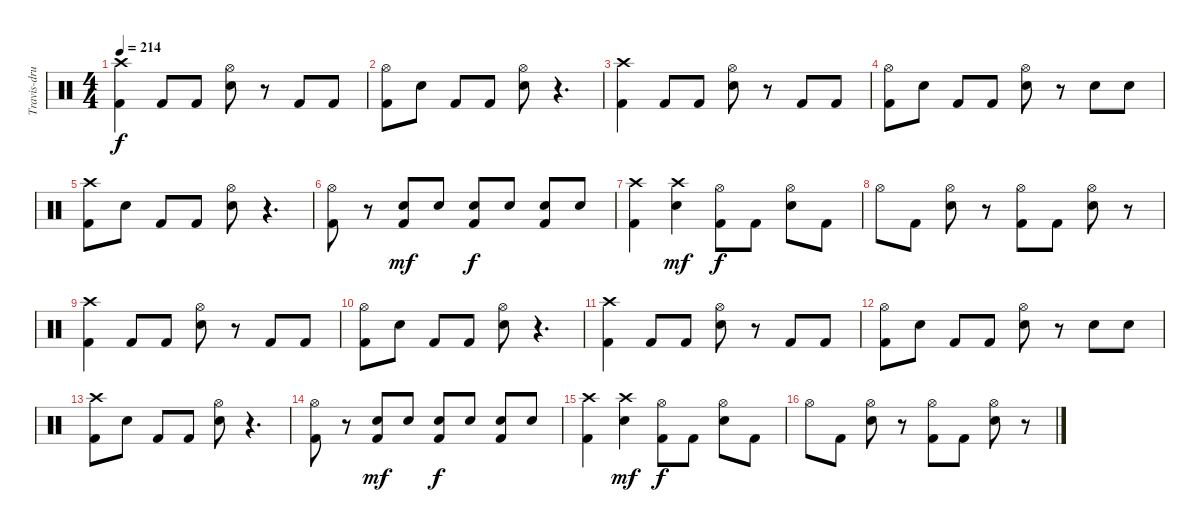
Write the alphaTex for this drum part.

\track ("Travis-drums" "Travis-dru") {instrument percussion}
\staff {score}
\articulation defaults
\ts (4 4)
\tempo 214
\clef neutral
\ks c
("Crash high (hit)" "Kick (hit) 2").4{dy f} "Kick (hit) 2".8 "Kick (hit) 2".8 ("Hi-Hat (open)" "Snare (hit) 2").8 r.8 "Kick (hit) 2".8 "Kick (hit) 2".8 |
("Hi-Hat (open)" "Kick (hit) 2").8 "Snare (hit) 2".8 "Kick (hit) 2".8 "Kick (hit) 2".8 ("Hi-Hat (open)" "Snare (hit) 2").8 r.4{d} |
("Kick (hit) 2" "Crash high (hit)").4 "Kick (hit) 2".8 "Kick (hit) 2".8 ("Hi-Hat (open)" "Snare (hit) 2").8 r.8 "Kick (hit) 2".8 "Kick (hit) 2".8 |
("Hi-Hat (open)" "Kick (hit) 2").8 "Snare (hit) 2".8 "Kick (hit) 2".8 "Kick (hit) 2".8 ("Hi-Hat (open)" "Snare (hit) 2").8 r.8 "Snare (hit) 2".8 "Snare (hit) 2".8 |
("Crash high (hit)" "Kick (hit) 2").8 "Snare (hit) 2".8 "Kick (hit) 2".8 "Kick (hit) 2".8 ("Snare (hit) 2" "Hi-Hat (open)").8 r.4{d} |
("Hi-Hat (open)" "Kick (hit) 2").8 r.8 ("Kick (hit) 2" "Snare (hit) 2").8{dy mf} "Snare (hit) 2".8 ("Snare (hit) 2" "Kick (hit) 2").8{dy f} "Snare (hit) 2".8 ("Kick (hit) 2" "Snare (hit) 2").8 "Snare (hit) 2".8 |
("Crash high (hit)" "Kick (hit) 2").4 ("Snare (hit) 2" "Crash high (hit)").4{dy mf} ("Kick (hit) 2" "Hi-Hat (open)").8{dy f} "Kick (hit) 2".8 ("Hi-Hat (open)" "Snare (hit) 2").8 "Kick (hit) 2".8 |
"Hi-Hat (open)".8 "Kick (hit) 2".8 ("Hi-Hat (open)" "Snare (hit) 2").8 r.8 ("Hi-Hat (open)" "Kick (hit) 2").8 "Kick (hit) 2".8 ("Snare (hit) 2" "Hi-Hat (open)").8 r.8 |
("Crash high (hit)" "Kick (hit) 2").4 "Kick (hit) 2".8 "Kick (hit) 2".8 ("Hi-Hat (open)" "Snare (hit) 2").8 r.8 "Kick (hit) 2".8 "Kick (hit) 2".8 |
("Hi-Hat (open)" "Kick (hit) 2").8 "Snare (hit) 2".8 "Kick (hit) 2".8 "Kick (hit) 2".8 ("Hi-Hat (open)" "Snare (hit) 2").8 r.4{d} |
("Kick (hit) 2" "Crash high (hit)").4 "Kick (hit) 2".8 "Kick (hit) 2".8 ("Hi-Hat (open)" "Snare (hit) 2").8 r.8 "Kick (hit) 2".8 "Kick (hit) 2".8 |
("Hi-Hat (open)" "Kick (hit) 2").8 "Snare (hit) 2".8 "Kick (hit) 2".8 "Kick (hit) 2".8 ("Hi-Hat (open)" "Snare (hit) 2").8 r.8 "Snare (hit) 2".8 "Snare (hit) 2".8 |
("Crash high (hit)" "Kick (hit) 2").8 "Snare (hit) 2".8 "Kick (hit) 2".8 "Kick (hit) 2".8 ("Snare (hit) 2" "Hi-Hat (open)").8 r.4{d} |
("Hi-Hat (open)" "Kick (hit) 2").8 r.8 ("Kick (hit) 2" "Snare (hit) 2").8{dy mf} "Snare (hit) 2".8 ("Snare (hit) 2" "Kick (hit) 2").8{dy f} "Snare (hit) 2".8 ("Kick (hit) 2" "Snare (hit) 2").8 "Snare (hit) 2".8 |
("Crash high (hit)" "Kick (hit) 2").4 ("Snare (hit) 2" "Crash high (hit)").4{dy mf} ("Kick (hit) 2" "Hi-Hat (open)").8{dy f} "Kick (hit) 2".8 ("Hi-Hat (open)" "Snare (hit) 2").8 "Kick (hit) 2".8 |
"Hi-Hat (open)".8 "Kick (hit) 2".8 ("Hi-Hat (open)" "Snare (hit) 2").8 r.8 ("Hi-Hat (open)" "Kick (hit) 2").8 "Kick (hit) 2".8 ("Snare (hit) 2" "Hi-Hat (open)").8 r.8
